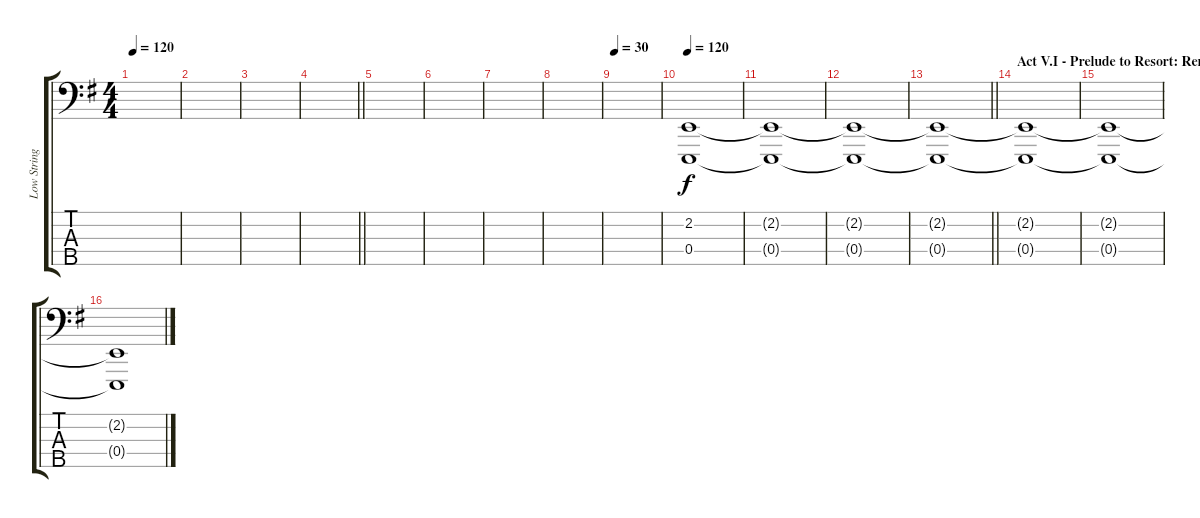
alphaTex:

\track ("Low Strings Standard" "Low String") {instrument stringensemble1}
\staff {score tabs}
\tuning (G2 D2 A1 E1 B0) {hide}
\ts (4 4)
\section ("" "")
\tempo 120
\clef f4
\ks eminor
|
|
|
\barLineRight lightlight
|
|
|
|
|
\tempo 30
|
\tempo 120
(2.2 0.4).1 |
(2.2{t} 0.4{t}).1 |
(2.2{t} 0.4{t}).1 |
\barLineRight lightlight
(2.2{t} 0.4{t}).1 |
\section ("" "Act V.I - Prelude to Resort: Remembrance")
(2.2{t} 0.4{t}).1{volume 0} |
(2.2{t} 0.4{t}).1 |
(2.2{t} 0.4{t}).1
